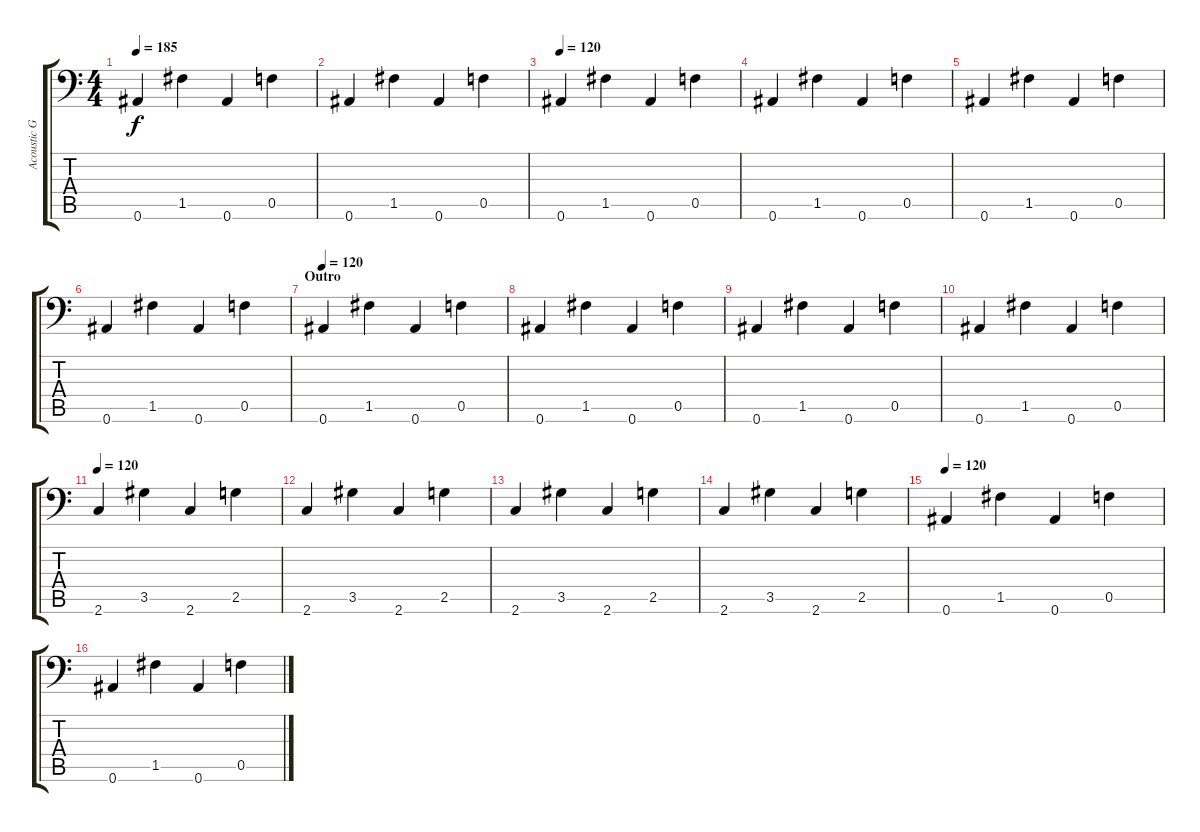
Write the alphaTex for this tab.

\track ("Acoustic Guitar" "Acoustic G") {instrument acousticguitarsteel}
\staff {score tabs}
\tuning (C4 G3 Eb3 Bb2 F2 Bb1) {hide}
\ts (4 4)
\tempo 185
\clef f4
\ks c
0.6.4{dy f} 1.5.4 0.6.4 0.5.4 |
0.6.4 1.5.4 0.6.4 0.5.4 |
\tempo 120
0.6.4 1.5.4 0.6.4 0.5.4 |
0.6.4 1.5.4 0.6.4 0.5.4 |
0.6.4 1.5.4 0.6.4 0.5.4 |
0.6.4 1.5.4 0.6.4 0.5.4 |
\section ("" "Outro")
\tempo 120
0.6.4 1.5.4 0.6.4 0.5.4 |
0.6.4 1.5.4 0.6.4 0.5.4 |
0.6.4 1.5.4 0.6.4 0.5.4 |
0.6.4 1.5.4 0.6.4 0.5.4 |
\tempo 120
2.6.4 3.5.4 2.6.4 2.5.4 |
2.6.4 3.5.4 2.6.4 2.5.4 |
2.6.4 3.5.4 2.6.4 2.5.4 |
2.6.4 3.5.4 2.6.4 2.5.4 |
\tempo 120
0.6.4{volume 8} 1.5.4 0.6.4 0.5.4 |
0.6.4 1.5.4 0.6.4 0.5.4
